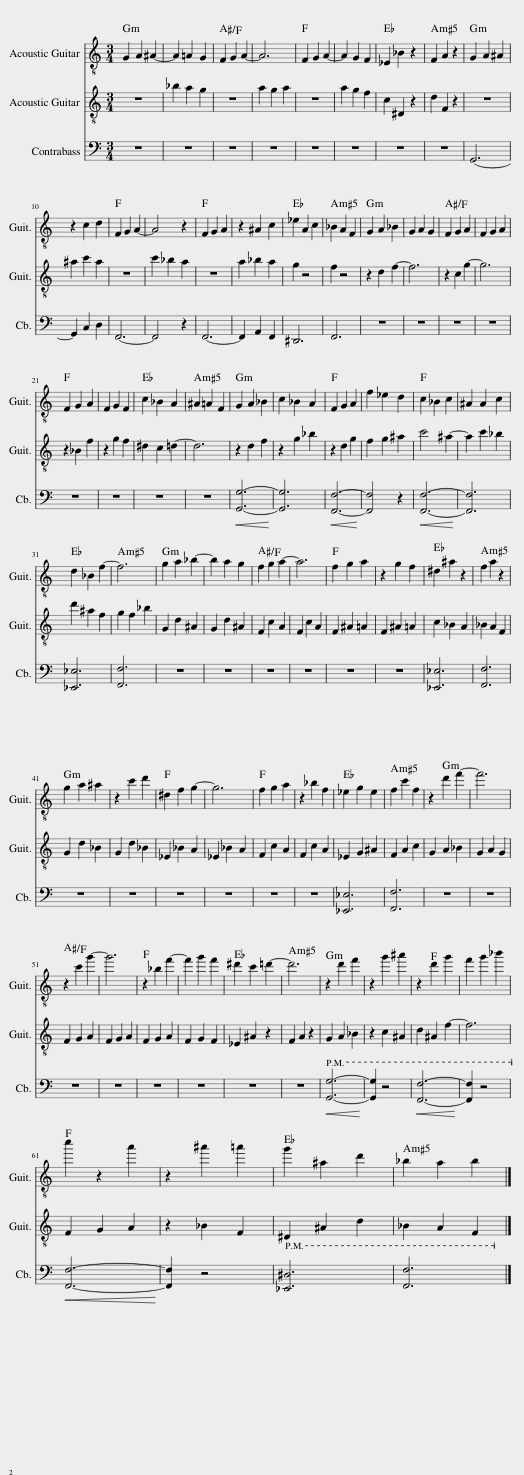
X:1
%%score 1 2 3
L:1/8
M:3/4
I:linebreak $
K:C
V:1 treble-8
V:2 treble-8
V:3 bass transpose=-12
V:1
 G2 A2 ^A2- | A2 =A2 G2 | F2 G2 A2- | A6 | F2 G2 A2- | %5
 A2 G2 F2 | _E2 _B2 z2 | F2 A2 z2 | G2 A2 ^A2 |$ z2 c2 d2 | %10
 F2 G2 A2- | A4 z2 | F2 G2 A2 | z2 ^A2 c2 | _e2 A2 c2 | %15
 _B2 A2 F2 | G2 A2 _B2 | G2 A2 G2 | F2 G2 A2 | F2 G2 A2 |$ %20
 F2 G2 A2 | F2 G2 F2 | c2 _B2 A2 | ^A2 =A2 F2 | G2 A2 _B2 | %25
 c2 _B2 A2 | F2 G2 A2 | f2 _e2 d2 | c2 _B2 c2 | ^A2 A2 c2 |$ %30
 d2 _B2 f2- | f6 | g2 a2 _b2- | b2 a2 g2 | f2 g2 a2- | %35
 a6 | f2 g2 a2 | z2 g2 f2 | ^d2 ^a2 z2 | f2 a2 z2 |$ %40
 g2 a2 ^a2 | z2 c'2 d'2 | ^d2 f2 g2- | g6 | f2 g2 a2 | %45
 z2 _b2 f2 | _e2 g2 e2 | f2 c'2 f2 | z2 d'2 f'2- | f'6 |$ %50
 z2 c'2 g'2- | g'6 | z2 _b2 f'2- | f'2 g'2 f'2 | ^d'2 c'2 =d'2- | %55
 d'6 | z2 d'2 f'2 | z2 g'2 ^a'2 | z2 d'2 g'2 | f'2 g'2 _b'2 |$ %60
 c''2 z2 a'2 | z2 ^a'2 =a'2 | g'2 ^a2 d'2 | _b2 a2 b2 |] %64
V:2
 z6 | _b2 a2 g2 | z6 | a2 g2 a2 | z6 | %5
 a2 g2 f2 | c2 ^D2 z2 | d2 F2 z2 | z6 |$ ^a2 c'2 a2 | %10
 z6 | c'2 _b2 a2 | z6 | a2 _b2 a2 | g2 z4 | %15
 f2 z4 | z2 d2 f2- | f6 | z2 c2 g2- | g6 |$ %20
 z2 _B2 f2 | z2 g2 f2 | ^d2 c2 =d2- | d6 | z2 d2 f2 | %25
 z2 g2 _b2 | z2 d2 g2 | f2 g2 ^a2 | c'4 ^a2- | a2 c'2 _b2 |$ %30
 d'2 ^a2 f2 | g2 f2 _b2 | G2 d2 ^A2 | G2 d2 ^A2 | F2 c2 A2 | %35
 F2 c2 A2 | F2 ^A2 =A2 | F2 ^A2 =A2 | c2 _B2 A2 | _B2 A2 F2 |$ %40
 G2 d2 _B2 | G2 d2 _B2 | _E2 _B2 A2 | _E2 _B2 A2 | F2 c2 A2 | %45
 F2 c2 A2 | _E2 G2 ^A2 | F2 A2 c2 | G2 A2 _B2 | G2 A2 G2 |$ %50
 F2 G2 A2 | F2 G2 A2 | F2 G2 A2 | F2 G2 F2 | _E2 ^A2 z2 | %55
 F2 A2 z2 | G2 A2 _B2 | z2 c2 ^A2 | d2 ^A2 f2- | f6 |$ %60
 F2 G2 A2 | z2 _B2 F2 | ^D2 ^A2 d2 | _B2 A2 F2 |] %64
V:3
 z6 | z6 | z6 | z6 | z6 | %5
 z6 | z6 | z6 | G,,6- |$ G,,2 C,2 D,2 | %10
 F,,6- | F,,4 z2 | F,,6- | F,,2 A,,2 F,,2 | ^D,,6 | %15
 F,,6 | z6 | z6 | z6 | z6 |$ %20
 z6 | z6 | z6 | z6 |!<(! [G,,G,]6-!<)! | %25
 [G,,G,]6 |!<(! [F,,F,]6-!<)! | [F,,F,]4 z2 |!<(! [F,,F,]6-!<)! | [F,,F,]6 |$ %30
 [_E,,_E,]6 | [F,,F,]6 | z6 | z6 | z6 | %35
 z6 | z6 | z6 | [_E,,_E,]6 | [F,,F,]6 |$ %40
 z6 | z6 | z6 | z6 | z6 | %45
 z6 | [_E,,_E,]6 | [F,,F,]6 | z6 | z6 |$ %50
 z6 | z6 | z6 | z6 | z6 | %55
 z6 |!<(! [G,,G,]6-!<)! | [G,,G,]2 z4 |!<(! [F,,F,]6-!<)! | [F,,F,]2 z4 |$ %60
!<(! [F,,F,]6-!<)! | [F,,F,]2 z4 | [_E,,^D,]6 | [F,,F,]6 |] %64
